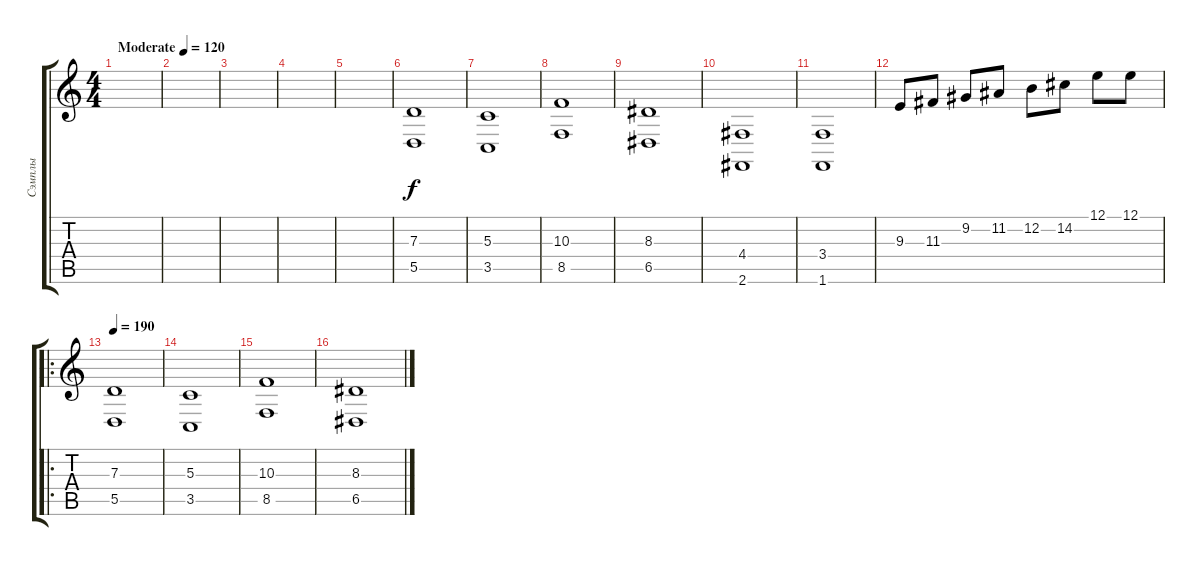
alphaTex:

\track ("Сэмплы" "Сэмплы") {instrument stringensemble2}
\staff {score tabs}
\tuning (E4 B3 G3 D3 A2 E2) {hide}
\ts (4 4)
\tempo (120 "Moderate")
\clef g2
\ks c
|
|
|
|
|
(7.3 5.5).1 |
(5.3 3.5).1 |
(10.3 8.5).1 |
(8.3 6.5).1 |
(4.4 2.6).1 |
(3.4 1.6).1 |
9.3.8 11.3.8 9.2.8 11.2.8 12.2.8 14.2.8 12.1.8 12.1.8 |
\ro
\tempo 190
(7.3 5.5).1{volume 16 instrument pad4choir} |
(5.3 3.5).1 |
(10.3 8.5).1 |
(8.3 6.5).1
